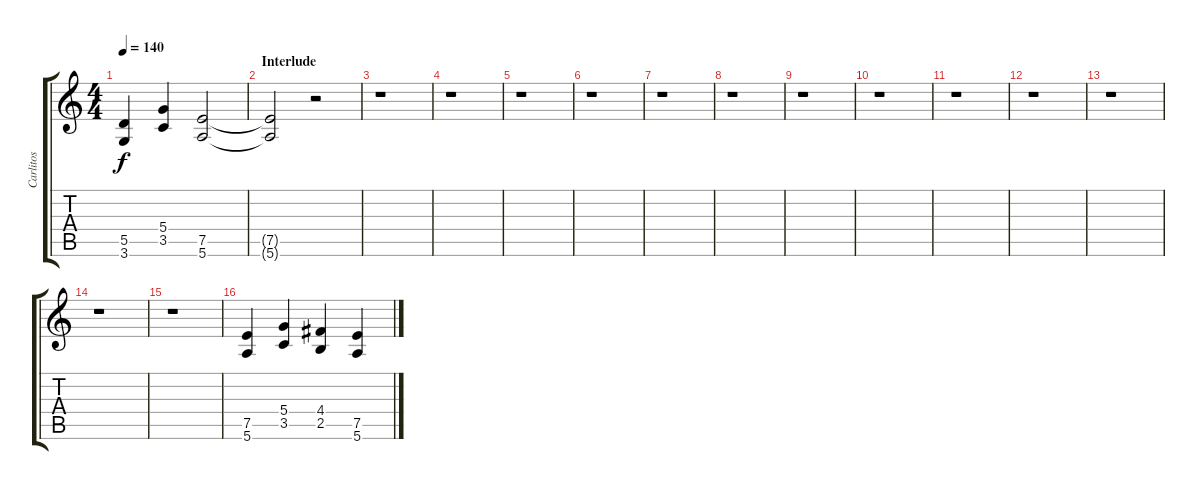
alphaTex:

\track ("Carlitos" "Carlitos") {instrument overdrivenguitar}
\staff {score tabs}
\tuning (E4 B3 G3 D3 A2 E2) {hide}
\ts (4 4)
\tempo 140
\clef g2
\ks c
(5.5 3.6).4{dy f} (5.4 3.5).4 (7.5 5.6).2 |
\section ("" "Interlude")
(7.5{t} 5.6{t}).2 r.2 |
r.1 |
r.1 |
r.1 |
r.1 |
r.1 |
r.1 |
r.1 |
r.1 |
r.1 |
r.1 |
r.1 |
r.1 |
r.1 |
(7.5 5.6).4 (5.4 3.5).4 (4.4 2.5).4 (7.5 5.6).4
